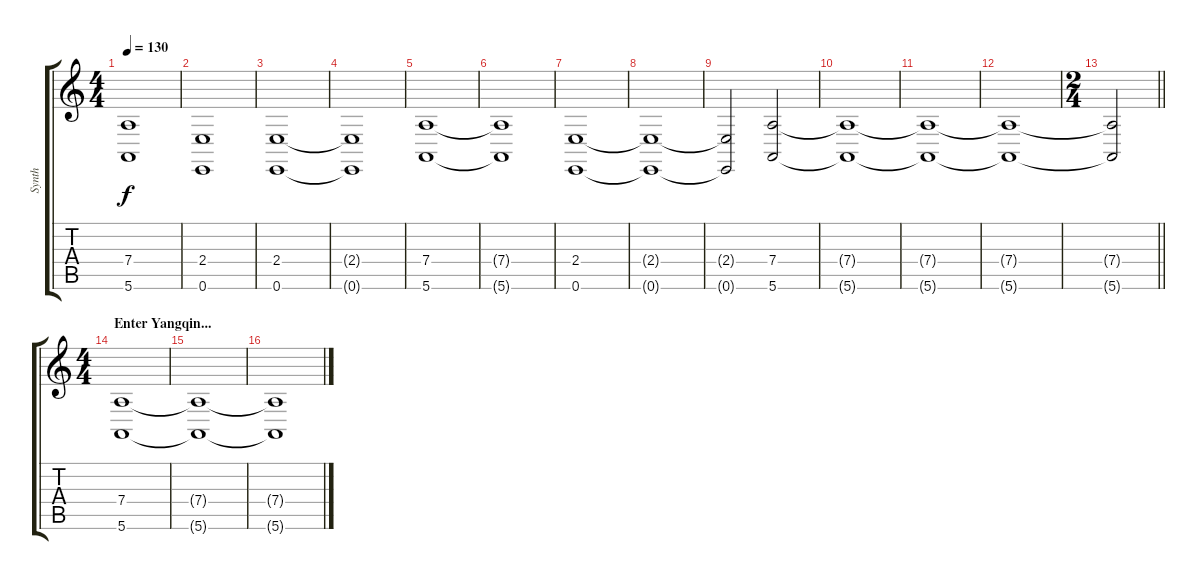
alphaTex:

\track ("Synth" "Synth") {instrument pad2warm}
\staff {score tabs}
\tuning (E4 B3 G3 D3 A2 E2) {hide}
\ts (4 4)
\tempo 130
\clef g2
\ks c
(7.4{t} 5.6{t}).1{dy f} |
(2.4 0.6).1 |
(2.4 0.6).1 |
(2.4{t} 0.6{t}).1 |
(7.4 5.6).1 |
(7.4{t} 5.6{t}).1 |
(2.4 0.6).1 |
(2.4{t} 0.6{t}).1 |
(2.4{t} 0.6{t}).2 (7.4 5.6).2 |
(7.4{t} 5.6{t}).1 |
(7.4{t} 5.6{t}).1 |
(7.4{t} 5.6{t}).1 |
\ts (2 4)
\barLineRight lightlight
(7.4{t} 5.6{t}).2 |
\ts (4 4)
\section ("" "Enter Yangqin...")
(7.4 5.6).1{volume 16 instrument stringensemble1} |
(7.4{t} 5.6{t}).1 |
(7.4{t} 5.6{t}).1
